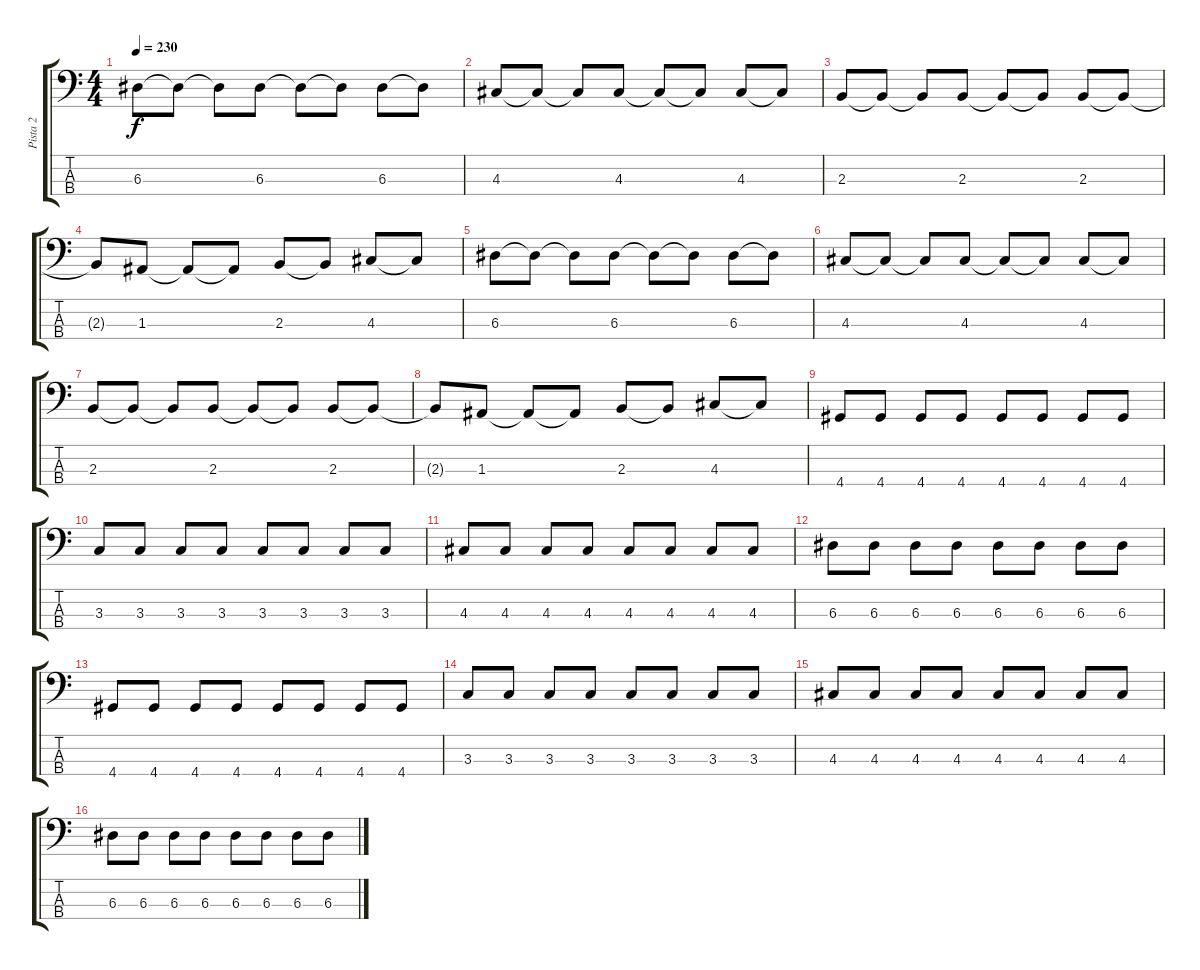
\track ("Pista 2" "Pista 2") {instrument electricbassfinger}
\staff {score tabs}
\tuning (G2 D2 A1 E1) {hide}
\ts (4 4)
\tempo 230
\clef f4
\ks c
6.3.8{dy f} 6.3{t}.8 6.3{t}.8 6.3.8 6.3{t}.8 6.3{t}.8 6.3.8 6.3{t}.8 |
4.3.8 4.3{t}.8 4.3{t}.8 4.3.8 4.3{t}.8 4.3{t}.8 4.3.8 4.3{t}.8 |
2.3.8 2.3{t}.8 2.3{t}.8 2.3.8 2.3{t}.8 2.3{t}.8 2.3.8 2.3{t}.8 |
2.3{t}.8 1.3.8 1.3{t}.8 1.3{t}.8 2.3.8 2.3{t}.8 4.3.8 4.3{t}.8 |
6.3.8 6.3{t}.8 6.3{t}.8 6.3.8 6.3{t}.8 6.3{t}.8 6.3.8 6.3{t}.8 |
4.3.8 4.3{t}.8 4.3{t}.8 4.3.8 4.3{t}.8 4.3{t}.8 4.3.8 4.3{t}.8 |
2.3.8 2.3{t}.8 2.3{t}.8 2.3.8 2.3{t}.8 2.3{t}.8 2.3.8 2.3{t}.8 |
2.3{t}.8 1.3.8 1.3{t}.8 1.3{t}.8 2.3.8 2.3{t}.8 4.3.8 4.3{t}.8 |
4.4.8 4.4.8 4.4.8 4.4.8 4.4.8 4.4.8 4.4.8 4.4.8 |
3.3.8 3.3.8 3.3.8 3.3.8 3.3.8 3.3.8 3.3.8 3.3.8 |
4.3.8 4.3.8 4.3.8 4.3.8 4.3.8 4.3.8 4.3.8 4.3.8 |
6.3.8 6.3.8 6.3.8 6.3.8 6.3.8 6.3.8 6.3.8 6.3.8 |
4.4.8 4.4.8 4.4.8 4.4.8 4.4.8 4.4.8 4.4.8 4.4.8 |
3.3.8 3.3.8 3.3.8 3.3.8 3.3.8 3.3.8 3.3.8 3.3.8 |
4.3.8 4.3.8 4.3.8 4.3.8 4.3.8 4.3.8 4.3.8 4.3.8 |
6.3.8 6.3.8 6.3.8 6.3.8 6.3.8 6.3.8 6.3.8 6.3.8
